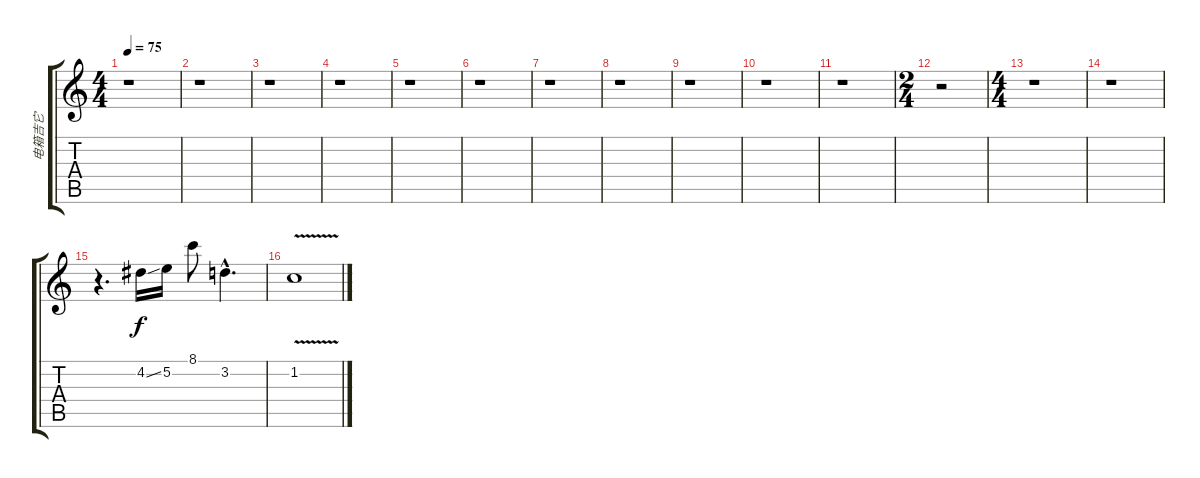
\track ("电箱吉它" "电箱吉它") {instrument acousticguitarsteel}
\staff {score tabs}
\tuning (E4 B3 G3 D3 A2 E2) {hide}
\ts (4 4)
\tempo 75
\clef g2
\ks c
r.1{dy f} |
r.1 |
r.1 |
r.1 |
r.1 |
r.1 |
r.1 |
r.1 |
r.1 |
r.1 |
r.1 |
\ts (2 4)
r.2 |
\ts (4 4)
r.1 |
r.1 |
r.4{d} 4.2{ss}.16 5.2.16 8.1.8 3.2{hac}.4{d} |
1.2{v}.1
